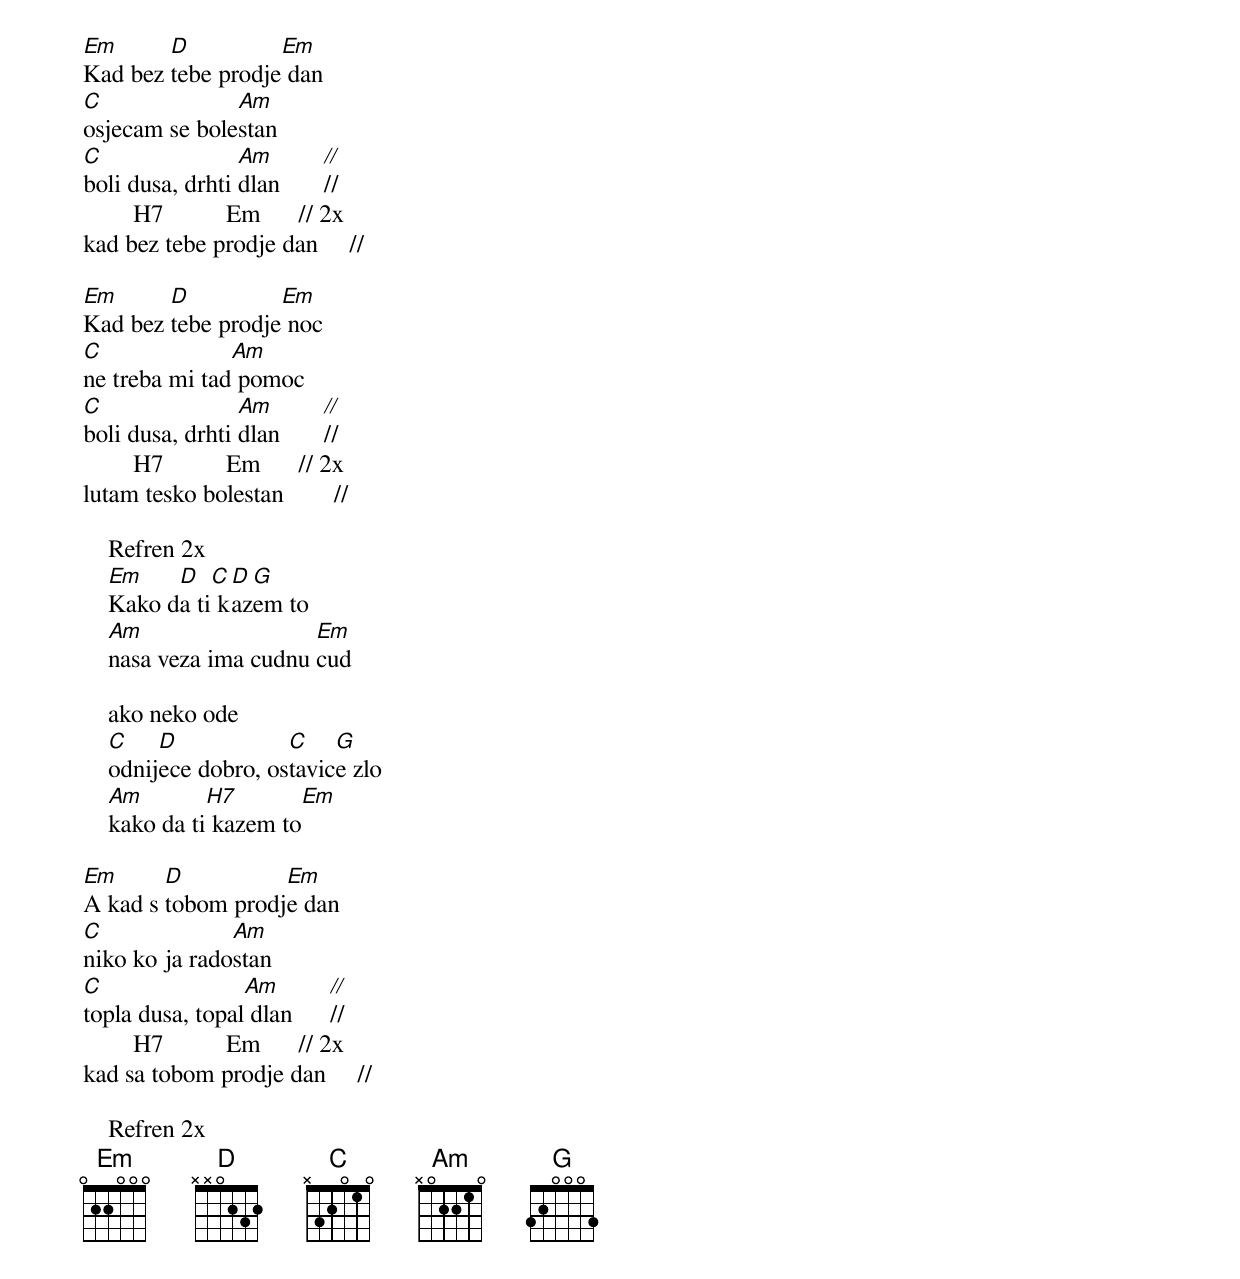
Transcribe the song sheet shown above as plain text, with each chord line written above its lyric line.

Em      D          Em
Kad bez tebe prodje dan
C              Am
osjecam se bolestan
C                Am         //
boli dusa, drhti dlan       //
        H7          Em      // 2x
kad bez tebe prodje dan     //

Em      D          Em
Kad bez tebe prodje noc
C              Am
ne treba mi tad pomoc
C                Am         //
boli dusa, drhti dlan       //
        H7          Em      // 2x
lutam tesko bolestan        //

    Refren 2x
    Em    D   C D G
    Kako da ti kazem to
    Am                  Em
    nasa veza ima cudnu cud

    ako neko ode
    C    D            C    G
    odnijece dobro, ostavice zlo
    Am        H7       Em
    kako da ti kazem to

Em      D          Em
A kad s tobom prodje dan
C              Am
niko ko ja radostan
C                Am         //
topla dusa, topal dlan      //
        H7          Em      // 2x
kad sa tobom prodje dan     //

    Refren 2x
